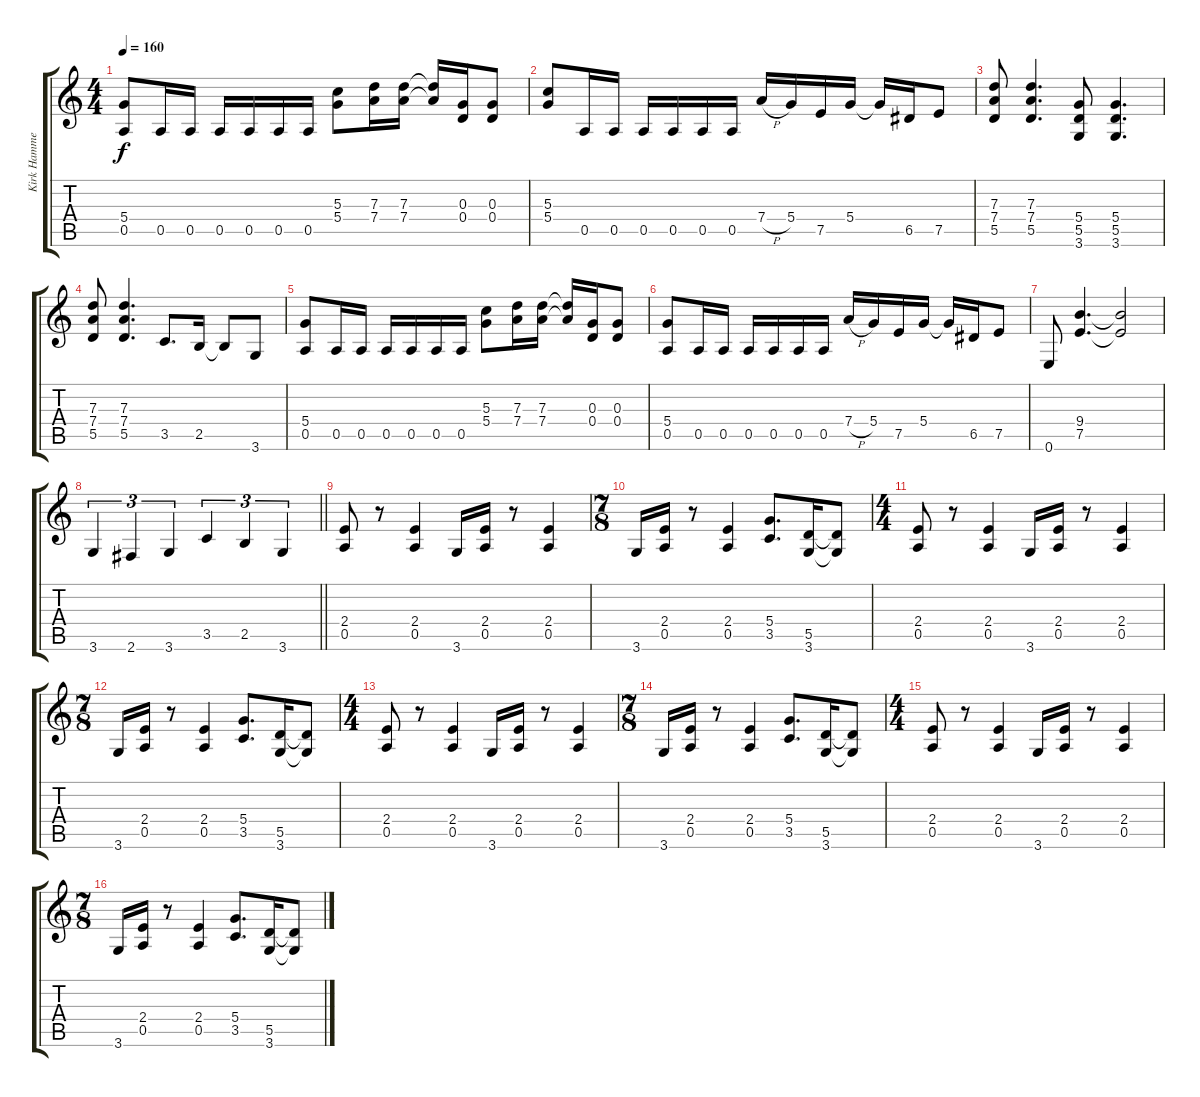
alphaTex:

\track ("Kirk Hammett" "Kirk Hamme") {instrument distortionguitar}
\staff {score tabs}
\tuning (E4 B3 G3 D3 A2 E2) {hide}
\ts (4 4)
\tempo 160
\clef g2
\ks c
(5.4 0.5).8{dy f} 0.5.16 0.5.16 0.5.16 0.5.16 0.5.16 0.5.16 (5.3 5.4).8 (7.3 7.4).16 (7.3 7.4).16 (7.3{t} 7.4{t}).16 (0.3 0.4).16 (0.3 0.4).8 |
(5.3 5.4).8 0.5.16 0.5.16 0.5.16 0.5.16 0.5.16 0.5.16 7.4{h}.16 5.4.16 7.5.16 5.4.16 5.4{t}.16 6.5.16 7.5.8 |
(7.3 7.4 5.5).8 (7.3 7.4 5.5).4{d} (5.4 5.5 3.6).8 (5.4 5.5 3.6).4{d} |
(7.3 7.4 5.5).8 (7.3 7.4 5.5).4{d} 3.5.8{d} 2.5.16 2.5{t}.8 3.6.8 |
(5.4 0.5).8 0.5.16 0.5.16 0.5.16 0.5.16 0.5.16 0.5.16 (5.3 5.4).8 (7.3 7.4).16 (7.3 7.4).16 (7.3{t} 7.4{t}).16 (0.3 0.4).16 (0.3 0.4).8 |
(5.4 0.5).8 0.5.16 0.5.16 0.5.16 0.5.16 0.5.16 0.5.16 7.4{h}.16 5.4.16 7.5.16 5.4.16 5.4{t}.16 6.5.16 7.5.8 |
0.6.8 (9.4 7.5).4{d} (9.4{t} 7.5{t}).2 |
\barLineRight lightlight
3.6.4{tu (3 2)} 2.6.4{tu (3 2)} 3.6.4{tu (3 2)} 3.5.4{tu (3 2)} 2.5.4{tu (3 2)} 3.6.4{tu (3 2)} |
(2.4 0.5).8 r.8 (2.4 0.5).4 3.6.16 (2.4 0.5).16 r.8 (2.4 0.5).4 |
\ts (7 8)
3.6.16 (2.4 0.5).16 r.8 (2.4 0.5).4 (5.4 3.5).8{d} (5.5 3.6).16 (5.5{t} 3.6{t}).8 |
\ts (4 4)
(2.4 0.5).8 r.8 (2.4 0.5).4 3.6.16 (2.4 0.5).16 r.8 (2.4 0.5).4 |
\ts (7 8)
3.6.16 (2.4 0.5).16 r.8 (2.4 0.5).4 (5.4 3.5).8{d} (5.5 3.6).16 (5.5{t} 3.6{t}).8 |
\ts (4 4)
(2.4 0.5).8 r.8 (2.4 0.5).4 3.6.16 (2.4 0.5).16 r.8 (2.4 0.5).4 |
\ts (7 8)
3.6.16 (2.4 0.5).16 r.8 (2.4 0.5).4 (5.4 3.5).8{d} (5.5 3.6).16 (5.5{t} 3.6{t}).8 |
\ts (4 4)
(2.4 0.5).8 r.8 (2.4 0.5).4 3.6.16 (2.4 0.5).16 r.8 (2.4 0.5).4 |
\ts (7 8)
3.6.16 (2.4 0.5).16 r.8 (2.4 0.5).4 (5.4 3.5).8{d} (5.5 3.6).16 (5.5{t} 3.6{t}).8
